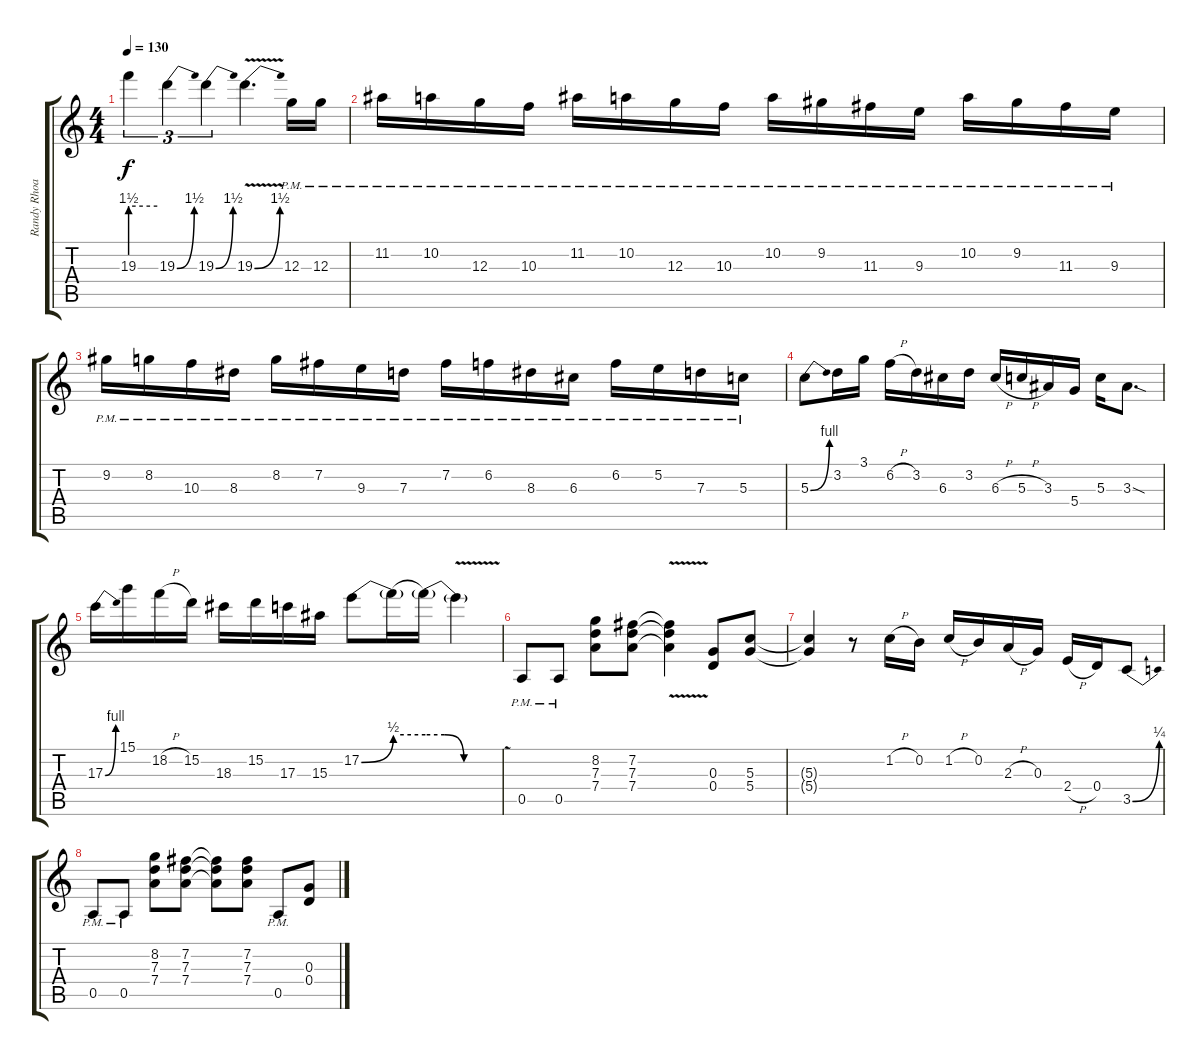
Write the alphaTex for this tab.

\track ("Randy Rhoads" "Randy Rhoa") {instrument distortionguitar}
\staff {score tabs}
\tuning (E4 B3 G3 D3 A2 E2) {hide}
\ts (4 4)
\tempo 130
\clef g2
\ks c
19.3{be (hold 0 6 60 6) t}.4{tu (3 2) dy f} 19.3{be (bend 0 0 60 6)}.4{tu (3 2)} 19.3{be (bend 0 0 60 6)}.4{tu (3 2)} 19.3{be (bend 0 0 60 6) v}.4{d} 12.3{pm}.16 12.3{pm}.16 |
11.2{pm}.16 10.2{pm}.16 12.3{pm}.16 10.3{pm}.16 11.2{pm}.16 10.2{pm}.16 12.3{pm}.16 10.3{pm}.16 10.2{pm}.16 9.2{pm}.16 11.3{pm}.16 9.3{pm}.16 10.2{pm}.16 9.2{pm}.16 11.3{pm}.16 9.3{pm}.16 |
9.2{pm}.16 8.2{pm}.16 10.3{pm}.16 8.3{pm}.16 8.2{pm}.16 7.2{pm}.16 9.3{pm}.16 7.3{pm}.16 7.2{pm}.16 6.2{pm}.16 8.3{pm}.16 6.3{pm}.16 6.2{pm}.16 5.2{pm}.16 7.3{pm}.16 5.3{pm}.16 |
5.3{be (bend 0 0 60 4)}.8 3.2.16 3.1.16 6.2{h}.16 3.2.16 6.3.16 3.2.16 6.3{h}.16 5.3{h}.16 3.3.16 5.4.16 5.3.16 3.3{sod}.8{d} |
17.3{be (bend 0 0 60 4)}.16 15.1.16 18.2{h}.16 15.2.16 18.3.16 15.2.16 17.3.16 15.3.16 17.2{be (bend 0 0 60 2)}.8 17.2{be (hold 0 2 60 2) t}.16 17.2{be (custom 0 2 15 2 30 0 60 0) t}.16 17.2{v t}.4 |
0.5{pm}.8 0.5{pm}.8 (8.2 7.3 7.4).8 (7.2 7.3 7.4).8 (7.2{v t} 7.3{v t} 7.4{v t}).4 (0.3 0.4).8 (5.3 5.4).8 |
(5.3{t} 5.4{t}).4 r.8 1.2{h}.16 0.2.16 1.2{h}.16 0.2.16 2.3{h}.16 0.3.16 2.4{h}.16 0.4.16 3.5{be (bend 0 0 60 1)}.8 |
0.5{pm}.8 0.5{pm}.8 (8.2 7.3 7.4).8 (7.2 7.3 7.4).8 (7.2{t} 7.3{t} 7.4{t}).8 (7.2 7.3 7.4).8 0.5{pm}.8 (0.3 0.4).8
